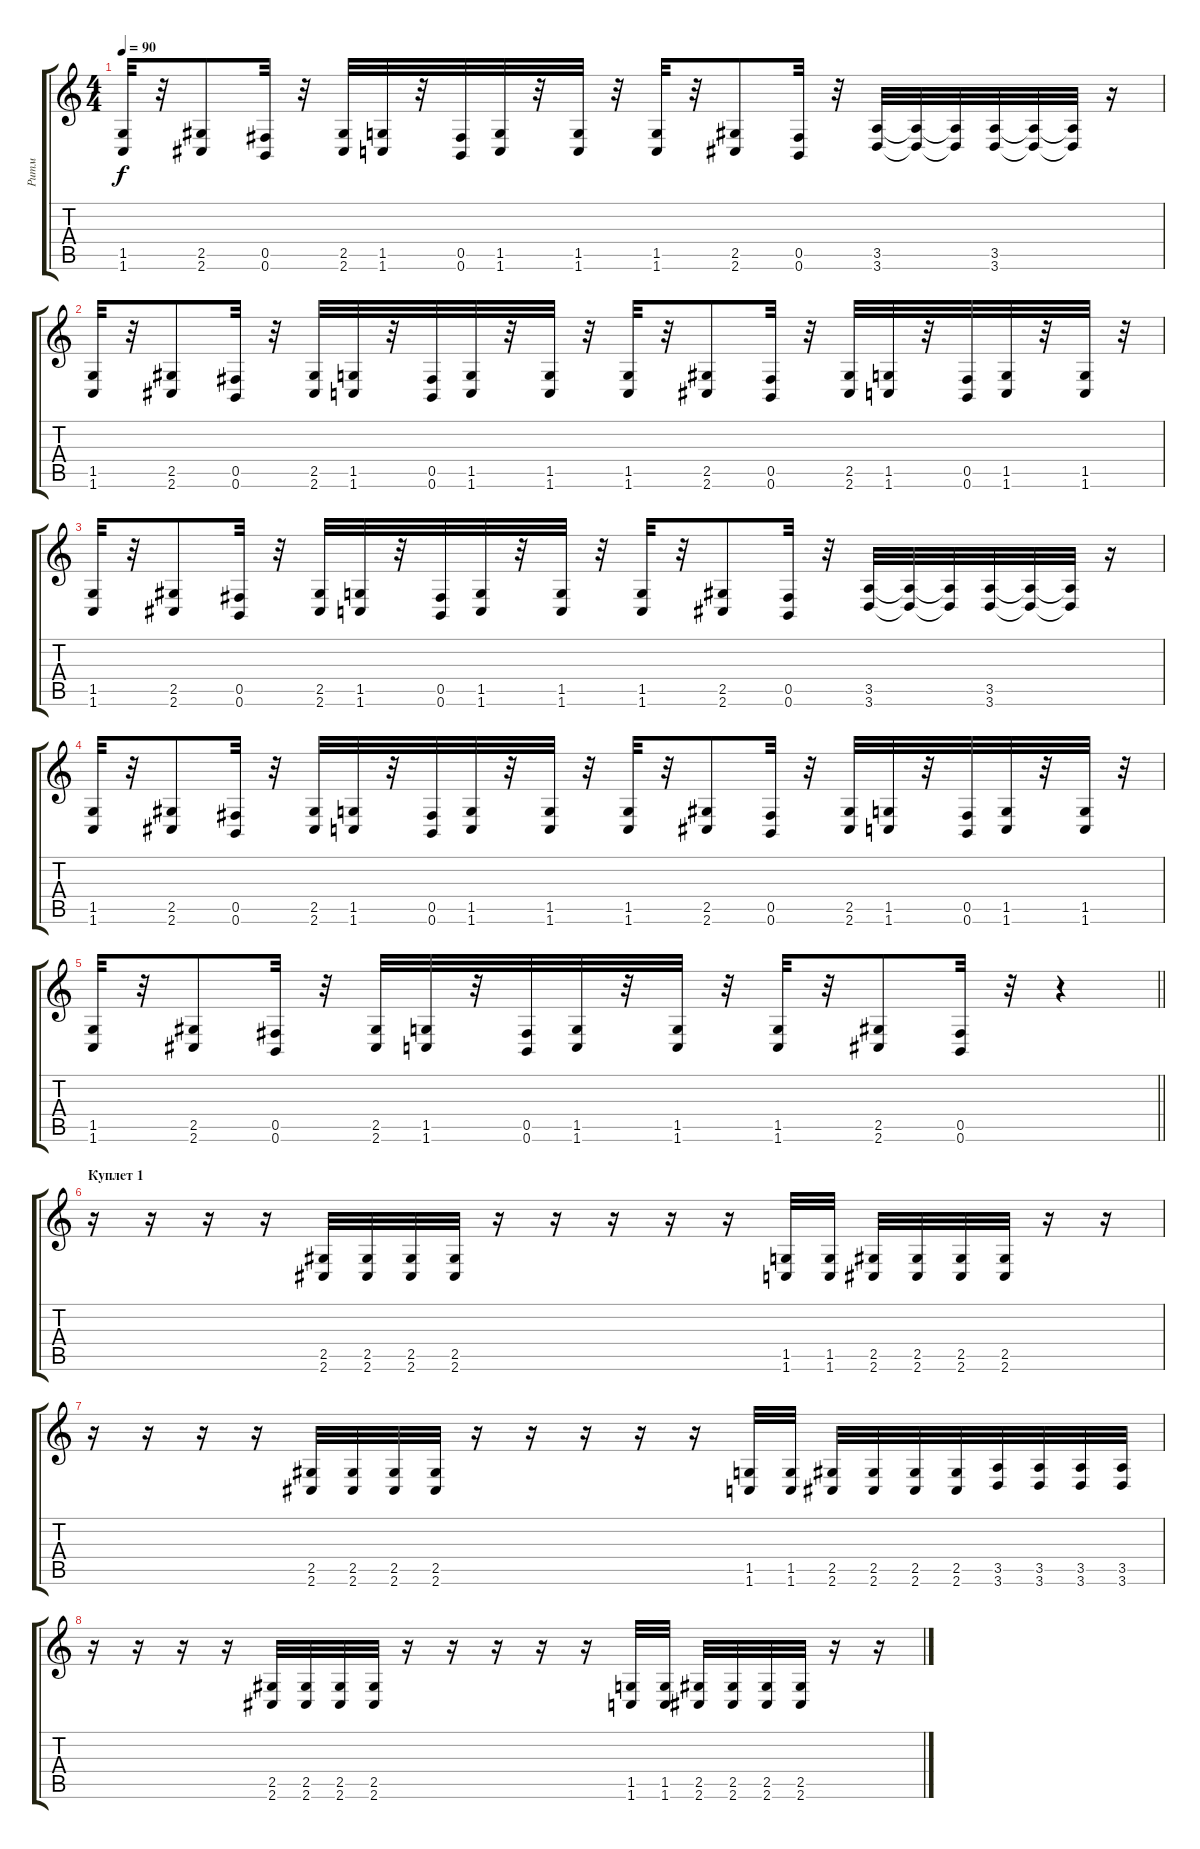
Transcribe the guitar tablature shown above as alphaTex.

\track ("Ритм" "Ритм") {instrument distortionguitar}
\staff {score tabs}
\tuning (Db4 Ab3 E3 B2 Gb2 B1) {hide}
\ts (4 4)
\tempo 90
\clef g2
\ks c
(1.5 1.6).32{dy f} r.32 (2.5 2.6).8 (0.5 0.6).32 r.32 (2.5 2.6).32 (1.5 1.6).32 r.32 (0.5 0.6).32 (1.5 1.6).32 r.32 (1.5 1.6).32 r.32 (1.5 1.6).32 r.32 (2.5 2.6).8 (0.5 0.6).32 r.32 (3.5 3.6).32 (3.5{t} 3.6{t}).32 (3.5{t} 3.6{t}).32 (3.5 3.6).32 (3.5{t} 3.6{t}).32 (3.5{t} 3.6{t}).32 r.16 |
(1.5 1.6).32 r.32 (2.5 2.6).8 (0.5 0.6).32 r.32 (2.5 2.6).32 (1.5 1.6).32 r.32 (0.5 0.6).32 (1.5 1.6).32 r.32 (1.5 1.6).32 r.32 (1.5 1.6).32 r.32 (2.5 2.6).8 (0.5 0.6).32 r.32 (2.5 2.6).32 (1.5 1.6).32 r.32 (0.5 0.6).32 (1.5 1.6).32 r.32 (1.5 1.6).32 r.32 |
(1.5 1.6).32 r.32 (2.5 2.6).8 (0.5 0.6).32 r.32 (2.5 2.6).32 (1.5 1.6).32 r.32 (0.5 0.6).32 (1.5 1.6).32 r.32 (1.5 1.6).32 r.32 (1.5 1.6).32 r.32 (2.5 2.6).8 (0.5 0.6).32 r.32 (3.5 3.6).32 (3.5{t} 3.6{t}).32 (3.5{t} 3.6{t}).32 (3.5 3.6).32 (3.5{t} 3.6{t}).32 (3.5{t} 3.6{t}).32 r.16 |
(1.5 1.6).32 r.32 (2.5 2.6).8 (0.5 0.6).32 r.32 (2.5 2.6).32 (1.5 1.6).32 r.32 (0.5 0.6).32 (1.5 1.6).32 r.32 (1.5 1.6).32 r.32 (1.5 1.6).32 r.32 (2.5 2.6).8 (0.5 0.6).32 r.32 (2.5 2.6).32 (1.5 1.6).32 r.32 (0.5 0.6).32 (1.5 1.6).32 r.32 (1.5 1.6).32 r.32 |
\barLineRight lightlight
(1.5 1.6).32 r.32 (2.5 2.6).8 (0.5 0.6).32 r.32 (2.5 2.6).32 (1.5 1.6).32 r.32 (0.5 0.6).32 (1.5 1.6).32 r.32 (1.5 1.6).32 r.32 (1.5 1.6).32 r.32 (2.5 2.6).8 (0.5 0.6).32 r.32 r.4 |
\section ("" "Куплет 1")
r.16 r.16 r.16 r.16 (2.5 2.6).32 (2.5 2.6).32 (2.5 2.6).32 (2.5 2.6).32 r.16 r.16 r.16 r.16 r.16 (1.5 1.6).32 (1.5 1.6).32 (2.5 2.6).32 (2.5 2.6).32 (2.5 2.6).32 (2.5 2.6).32 r.16 r.16 |
r.16 r.16 r.16 r.16 (2.5 2.6).32 (2.5 2.6).32 (2.5 2.6).32 (2.5 2.6).32 r.16 r.16 r.16 r.16 r.16 (1.5 1.6).32 (1.5 1.6).32 (2.5 2.6).32 (2.5 2.6).32 (2.5 2.6).32 (2.5 2.6).32 (3.5 3.6).32 (3.5 3.6).32 (3.5 3.6).32 (3.5 3.6).32 |
r.16 r.16 r.16 r.16 (2.5 2.6).32 (2.5 2.6).32 (2.5 2.6).32 (2.5 2.6).32 r.16 r.16 r.16 r.16 r.16 (1.5 1.6).32 (1.5 1.6).32 (2.5 2.6).32 (2.5 2.6).32 (2.5 2.6).32 (2.5 2.6).32 r.16 r.16
